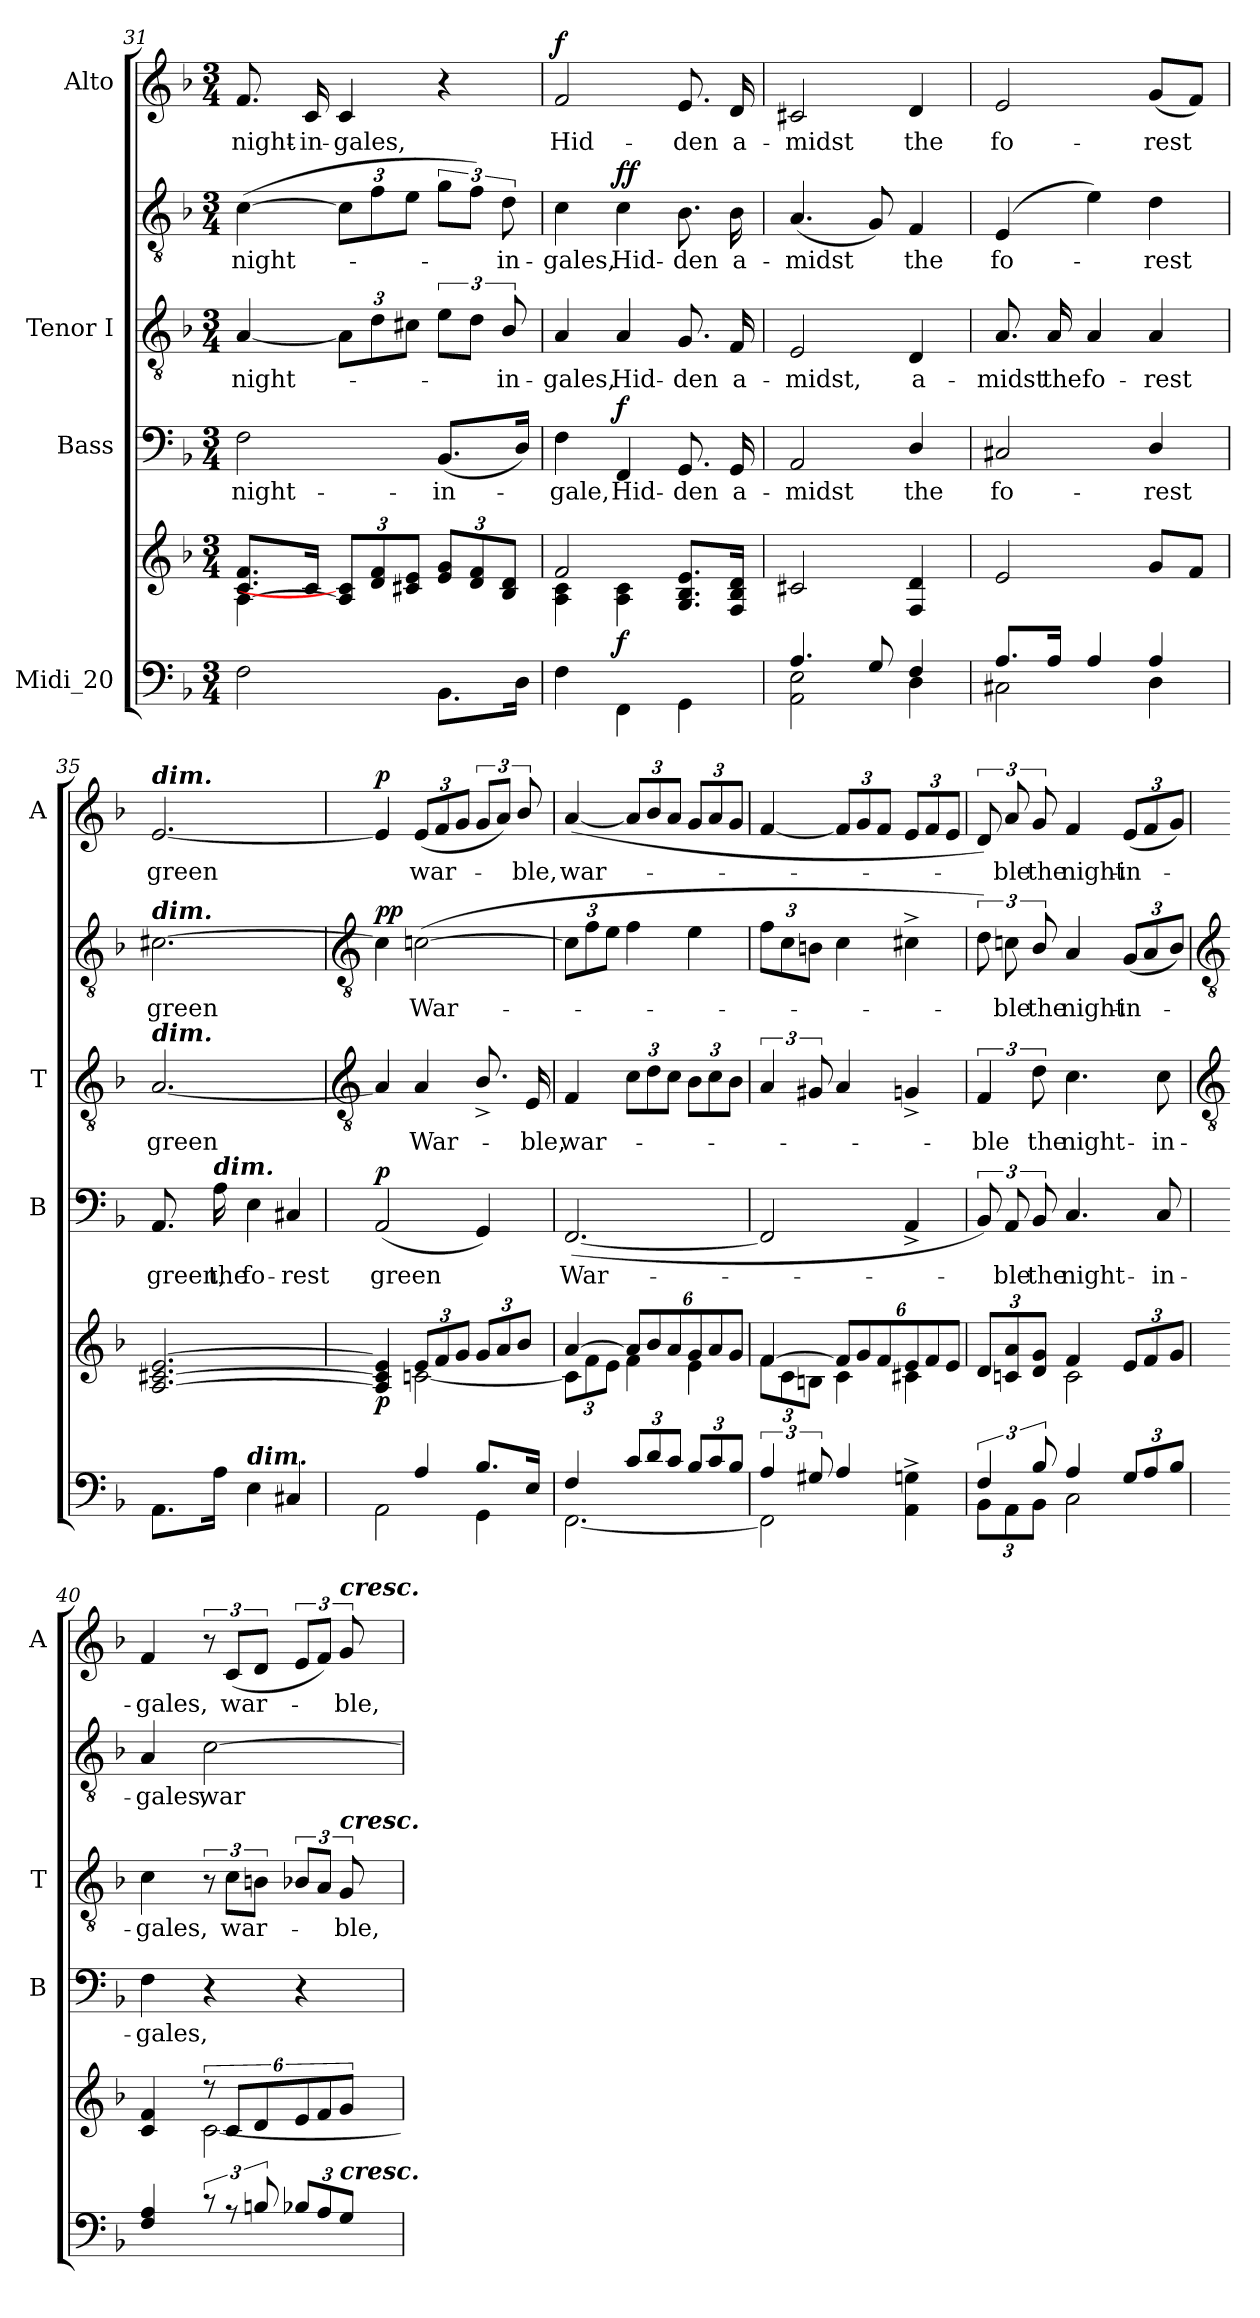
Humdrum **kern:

**kern	**kern	**dynam	**kern	**text	**dynam	**kern	**text	**kern	**text	**dynam	**kern	**text	**dynam
*part4	*part4	*part4	*part3	*part3	*part3	*part2	*part2	*part2	*part2	*part2	*part1	*part1	*part1
*staff6	*staff5	*staff5/6	*staff4	*staff4	*staff4	*staff3	*staff3	*staff2	*staff2	*staff2/3	*staff1	*staff1	*staff1
*I"Midi_20	*	*	*I"Bass	*	*	*I"Tenor I	*	*	*	*	*I"Alto	*	*
*	*	*	*I'B	*	*	*I'T	*	*	*	*	*I'A	*	*
!!LO:LB:g=z
*clefF4	*clefG2	*	*clefF4	*	*	*clefGv2	*	*clefGv2	*	*	*clefG2	*	*
*k[b-]	*k[b-]	*	*k[b-]	*	*	*k[b-]	*	*k[b-]	*	*	*k[b-]	*	*
*F:	*F:	*	*F:	*	*	*F:	*	*F:	*	*	*F:	*	*
*M3/4	*M3/4	*	*M3/4	*	*	*M3/4	*	*M3/4	*	*	*M3/4	*	*
=31	=31	=31	=31	=31	=31	=31	=31	=31	=31	=31	=31	=31	=31
*^	*^	*	*	*	*	*	*	*	*	*	*	*	*
!	!	!	!	!	!	!LO:LY:b	!	!	!LO:LY:b	!	!LO:LY:b	!	!	!LO:LY:b	!
2.ryy	2F\	[4A\	8.c/ 8.f/L	.	2F	night-	.	[4A	-night-	(>[4c	night-	.	8.f	night-	.
!	!	!	!	!	!	!	!	!	!	!	!	!	!	!LO:LY:b	!
.	.	.	16c/J	.	.	.	.	.	.	.	.	.	16c	-in-	.
!	!	!	!	!	!	!	!	!	!	!	!	!	!	!LO:LY:b	!
.	.	12A] 12c]L	4ryy	.	.	.	.	12AL]	.	12cL]	.	.	4c	-gales,	.
.	.	12d 12f	.	.	.	.	.	12d	.	12f	.	.	.	.	.
.	.	12c#X 12eJ	.	.	.	.	.	12c#XJ	.	12eJ	.	.	.	.	.
!	!	!	!	!	!	!LO:LY:b	!	!	!	!	!	!	!	!	!
.	8.BB-\L	12e 12gL	4ryy	.	(<8.BB-L	-in-	.	12eL	.	12gL	.	.	4r	.	.
.	.	12d 12f	.	.	.	.	.	12dJ	.	12fJ)	.	.	.	.	.
!	!	!	!	!	!	!	!	!	!LO:LY:b	!	!LO:LY:b	!	!	!	!
.	.	12B- 12dJ	.	.	.	.	.	12B-/	in-	12d	in-	.	.	.	.
.	16D\J	.	.	.	16DJ)	.	.	.	.	.	.	.	.	.	.
=32	=32	=32	=32	=32	=32	=32	=32	=32	=32	=32	=32	=32	=32	=32	=32
!	!	!	!	!	!	!LO:LY:b	!	!	!LO:LY:b	!	!LO:LY:b	!	!	!LO:LY:b	!LO:DY:b
2.ryy	4F\	2f	4A\ 4c\	.	4F	gale,	.	4A	-gales,	4c	-gales,	.	2f	Hid-	f
!	!	!	!	!LO:DY:b	!	!LO:LY:b	!LO:DY:b	!	!LO:LY:b	!	!LO:LY:b	!LO:DY:b=2	!	!	!
!	!	!	!	!	!	!	!	!	!	!	!	!LO:DY:n=1:b	!	!	!
.	4FF\	.	4A\ 4c\	f	4FF	Hid-	f	4A	Hid-	4c	Hid-	f f	.	.	.
!	!	!	!	!	!	!LO:LY:b	!	!	!LO:LY:b	!	!LO:LY:b	!	!	!LO:LY:b	!
.	4GG\	8.G 8.B- 8.eL	4ryy	.	8.GG	-den	.	8.G	-den	8.B-	-den	.	8.e	-den	.
!	!	!	!	!	!	!LO:LY:b	!	!	!LO:LY:b	!	!LO:LY:b	!	!	!LO:LY:b	!
.	.	16F 16B- 16dJ	.	.	16GG	a-	.	16F	a-	16B-	a-	.	16d	a-	.
=33	=33	=33	=33	=33	=33	=33	=33	=33	=33	=33	=33	=33	=33	=33	=33
!	!	!	!LO:N:vis=1	!	!	!LO:LY:b	!	!	!LO:LY:b	!	!LO:LY:b	!	!	!LO:LY:b	!
4.A/	2AA\ 2E\	2c#X	2.ryy	.	2AA	-midst	.	2E	midst,	(<4.A	-midst	.	2c#X	-midst	.
8G/	.	.	.	.	.	.	.	.	.	8G)	.	.	.	.	.
!	!	!	!	!	!	!LO:LY:b	!	!	!LO:LY:b	!	!LO:LY:b	!	!	!LO:LY:b	!
4F/	4D\	4F 4d	.	.	4D/	the	.	4D	a-	4F	the	.	4d	the	.
=34	=34	=34	=34	=34	=34	=34	=34	=34	=34	=34	=34	=34	=34	=34	=34
!	!	!	!LO:N:vis=1	!	!	!LO:LY:b	!	!	!LO:LY:b	!	!LO:LY:b	!	!	!LO:LY:b	!
8.A/L	2C#X\	2e	2.ryy	.	2C#X	fo-	.	8.A	midst	(<4E	-fo-	.	2e	fo-	.
!	!	!	!	!	!	!	!	!	!LO:LY:b	!	!	!	!	!	!
16A/J	.	.	.	.	.	.	.	16A	the	.	.	.	.	.	.
!	!	!	!	!	!	!	!	!	!LO:LY:b	!	!	!	!	!	!
4A/	.	.	.	.	.	.	.	4A	fo-	4e)	.	.	.	.	.
!	!	!	!	!	!	!LO:LY:b	!	!	!LO:LY:b	!	!LO:LY:b	!	!	!LO:LY:b	!
4A/	4D\	8gL	.	.	4D/	-rest	.	4A	-rest	4d	rest	.	(<8gL	-rest	.
.	.	8fJ	.	.	.	.	.	.	.	.	.	.	8fJ)	.	.
=35	=35	=35	=35	=35	=35	=35	=35	=35	=35	=35	=35	=35	=35	=35	=35
!	!	!	!	!	!	!	!	!	!	!	!	!	!LO:TX:a:Bi:t=dim.	!	!
!	!	!	!	!	!	!	!	!	!	!LO:TX:a:Bi:t=dim.	!	!	!	!	!
!	!	!	!	!	!	!	!	!LO:TX:a:Bi:t=dim.	!	!	!	!	!	!	!
!LO:N:vis=1	!	!	!LO:N:vis=1	!	!	!LO:LY:b	!	!	!LO:LY:b	!	!LO:LY:b	!	!	!LO:LY:b	!
2.ryy	8.AA\L	[2.A [2.c#X [2.e	2.ryy	.	8.AA	green,	.	[2.A	green	[2.c#X	green	.	[2.e	green	.
!	!	!	!	!	!LO:TX:a:Bi:t=dim.	!	!	!	!	!	!	!	!	!	!
!	!	!	!	!	!	!LO:LY:b	!	!	!	!	!	!	!	!	!
.	16A\J	.	.	.	16A	the	.	.	.	.	.	.	.	.	.
!	!LO:TX:a:Bi:t=dim.	!	!	!	!	!	!	!	!	!	!	!	!	!	!
!	!	!	!	!	!	!LO:LY:b	!	!	!	!	!	!	!	!	!
.	4E\	.	.	.	4E	fo-	.	.	.	.	.	.	.	.	.
!	!	!	!	!	!	!LO:LY:b	!	!	!	!	!	!	!	!	!
.	4C#X/	.	.	.	4C#X	-rest	.	.	.	.	.	.	.	.	.
!!LO:LB:g=z
=36	=36	=36	=36	=36	=36	=36	=36	=36	=36	=36	=36	=36	=36	=36	=36
*	*	*	*	*	*	*	*	*clefGv2	*	*clefGv2	*	*	*	*	*
!	!	!	!	!LO:DY:b	!	!LO:LY:b	!LO:DY:b	!	!	!	!	!LO:DY:b=2	!	!	!
!	!	!	!	!	!	!	!	!	!	!	!	!LO:DY:n=1:b	!	!	!LO:DY:b
4ryy	2AA\	4A] 4c#] 4e]	4ryy	p	(<2AA	green	p	4A]	.	4c#]	.	p p	4e]	.	p
!	!	!	!	!	!	!	!	!	!LO:LY:b	!	!LO:LY:b	!	!	!LO:LY:b	!
4A/	.	12eL	[2c\	.	.	.	.	4A	War-	(>[2cn	War-	.	(<12eL	war-	.
.	.	12f	.	.	.	.	.	.	.	.	.	.	12f	.	.
.	.	12gJ	.	.	.	.	.	.	.	.	.	.	12gJ	.	.
8.B-/L	4GG\	12gL	.	.	4GG)	.	.	8.B-^/	.	.	.	.	12gL	.	.
.	.	12a	.	.	.	.	.	.	.	.	.	.	12aJ)	.	.
!	!	!	!	!	!	!	!	!	!	!	!	!	!	!LO:LY:b	!
.	.	12b-J	.	.	.	.	.	.	.	.	.	.	12b-/	ble,	.
!	!	!	!	!	!	!	!	!	!LO:LY:b	!	!	!	!	!	!
16E/J	.	.	.	.	.	.	.	16E	ble,	.	.	.	.	.	.
=37	=37	=37	=37	=37	=37	=37	=37	=37	=37	=37	=37	=37	=37	=37	=37
!	!	!	!	!	!	!LO:LY:b	!	!	!LO:LY:b	!	!	!	!	!LO:LY:b	!
4F/	[2.FF\	[4a	12c\L]	.	(<[2.FF	War-	.	4F	war-	12cL]	.	.	(<[4a	war-	.
.	.	.	12f\	.	.	.	.	.	.	12f	.	.	.	.	.
.	.	.	12e\J	.	.	.	.	.	.	12eJ	.	.	.	.	.
12c/L	.	12aL]	4f\	.	.	.	.	12cL	.	4f	.	.	12aL]	.	.
12d/	.	12b-	.	.	.	.	.	12d	.	.	.	.	12b-	.	.
12c/J	.	12a	.	.	.	.	.	12cJ	.	.	.	.	12aJ	.	.
12B-/L	.	12g	4e\	.	.	.	.	12B-L	.	4e	.	.	12gL	.	.
12c/	.	12a	.	.	.	.	.	12c	.	.	.	.	12a	.	.
12B-/J	.	12gJ	.	.	.	.	.	12B-J	.	.	.	.	12gJ	.	.
=38	=38	=38	=38	=38	=38	=38	=38	=38	=38	=38	=38	=38	=38	=38	=38
6A/	2FF\]	[4f	12f\L	.	2FF]	.	.	6A	.	12fL	.	.	[4f	.	.
.	.	.	12c\	.	.	.	.	.	.	12c	.	.	.	.	.
12G#X/	.	.	12Bn\J	.	.	.	.	12G#X	.	12BnJ	.	.	.	.	.
4A	.	12fL]	4c\	.	.	.	.	4A	.	4c	.	.	12fL]	.	.
.	.	12g	.	.	.	.	.	.	.	.	.	.	12g	.	.
.	.	12f	.	.	.	.	.	.	.	.	.	.	12fJ	.	.
4AA^ 4Gn^	4ryy	12e	4c#X\	.	4AA^	.	.	4Gn^	.	4c#X^	.	.	12eL	.	.
.	.	12f	.	.	.	.	.	.	.	.	.	.	12f	.	.
.	.	12eJ	.	.	.	.	.	.	.	.	.	.	12eJ	.	.
=39	=39	=39	=39	=39	=39	=39	=39	=39	=39	=39	=39	=39	=39	=39	=39
!	!	!	!	!	!	!	!	!	!LO:LY:b	!	!	!	!	!	!
6F/	12BB-\L	12dL	4ryy	.	12BB-)	.	.	6F	ble	12d)	.	.	12d)	.	.
!	!	!	!	!	!	!LO:LY:b	!	!	!	!	!LO:LY:b	!	!	!LO:LY:b	!
.	12AA\	12cn 12a	.	.	12AA	ble	.	.	.	12cn	ble	.	12a	ble	.
!	!	!	!	!	!	!LO:LY:b	!	!	!LO:LY:b	!	!LO:LY:b	!	!	!LO:LY:b	!
12B-/	12BB-\J	12d 12gJ	.	.	12BB-	the	.	12d	the	12B-/	the	.	12g	the	.
!	!	!	!	!	!	!LO:LY:b	!	!	!LO:LY:b	!	!LO:LY:b	!	!	!LO:LY:b	!
4A/	2C\	4f	2c\	.	4.C	night-	.	4.c	night-	4A	night-	.	4f	night-	.
!	!	!	!	!	!	!	!	!	!	!	!LO:LY:b	!	!	!LO:LY:b	!
12G/L	.	12eL	.	.	.	.	.	.	.	(<12GL	-in-	.	(<12eL	-in-	.
12A/	.	12f	.	.	.	.	.	.	.	12A	.	.	12f	.	.
!	!	!	!	!	!	!LO:LY:b	!	!	!LO:LY:b	!	!	!	!	!	!
.	.	.	.	.	8C	-in-	.	8c	-in-	.	.	.	.	.	.
12B-/J	.	12gJ	.	.	.	.	.	.	.	12B-J)	.	.	12gJ)	.	.
!!LO:LB:g=z
=40	=40	=40	=40	=40	=40	=40	=40	=40	=40	=40	=40	=40	=40	=40	=40
*	*	*	*	*	*	*	*	*clefGv2	*	*clefGv2	*	*	*	*	*
!	!LO:N:vis=1	!	!	!	!	!LO:LY:b	!	!	!LO:LY:b	!	!LO:LY:b	!	!	!LO:LY:b	!
4F 4A	2.ryy	4c 4f	4ryy	.	4F	-gales,	.	4c	gales,	4A	-gales,	.	4f	gales,	.
!	!	!	!	!	!	!	!	!	!	!	!LO:LY:b	!	!	!	!
12r	.	12r	[2c\	.	4r	.	.	12r	.	[2c	war-	.	12r	.	.
!	!	!	!	!	!	!	!	!	!LO:LY:b	!	!	!	!	!LO:LY:b	!
12r	.	12cL	.	.	.	.	.	12cL	war-	.	.	.	(<12cL	war-	.
12Bn	.	12d	.	.	.	.	.	12BnJ	.	.	.	.	12dJ	.	.
12B-XL	.	12e	.	.	4r	.	.	12B-XL	.	.	.	.	12eL	.	.
12A	.	12f	.	.	.	.	.	12AJ	.	.	.	.	12fJ)	.	.
!	!	!	!	!	!	!	!	!	!	!	!	!	!LO:TX:a:Bi:t=cresc.	!	!
!	!	!	!	!	!	!	!	!LO:TX:a:Bi:t=cresc.	!	!	!	!	!	!	!
!LO:TX:a:Bi:t=cresc.	!	!	!	!	!	!	!	!	!	!	!	!	!	!	!
!	!	!	!	!	!	!	!	!	!LO:LY:b	!	!	!	!	!LO:LY:b	!
12GJ	.	12gJ	.	.	.	.	.	12G	ble,	.	.	.	12g	ble,	.
*v	*v	*	*	*	*	*	*	*	*	*	*	*	*	*	*
*	*v	*v	*	*	*	*	*	*	*	*	*	*	*	*
=	=	=	=	=	=	=	=	=	=	=	=	=	=
*-	*-	*-	*-	*-	*-	*-	*-	*-	*-	*-	*-	*-	*-
